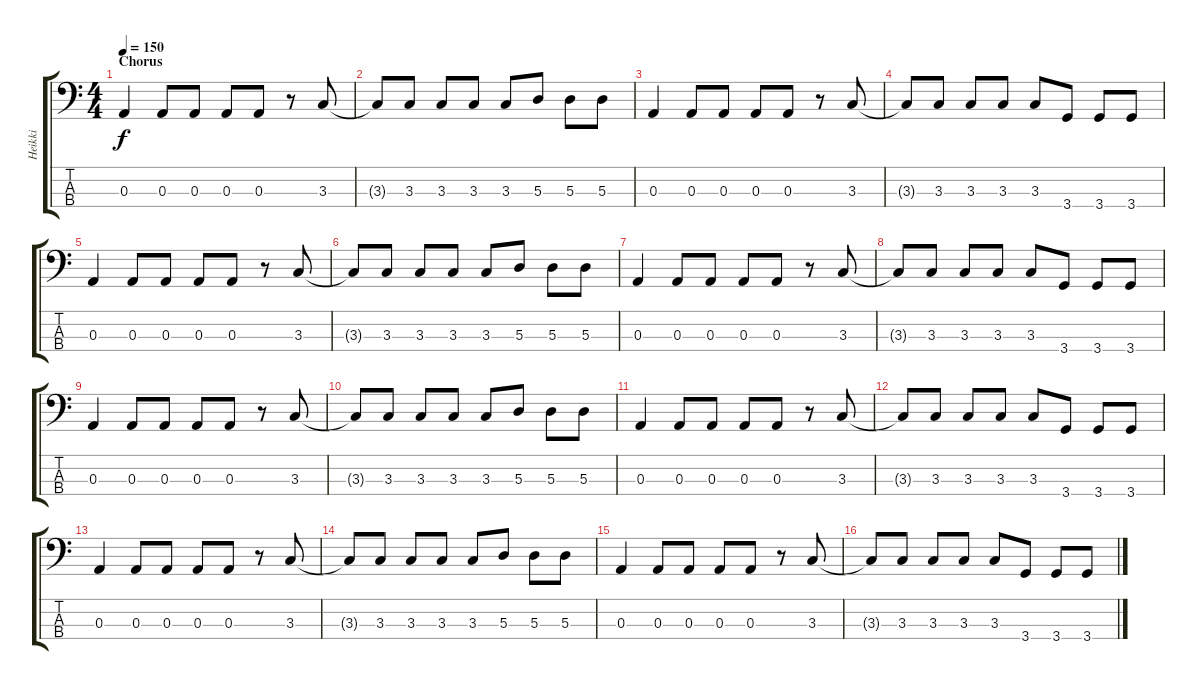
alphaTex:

\track ("Heikki" "Heikki") {instrument electricbassfinger}
\staff {score tabs}
\tuning (G2 D2 A1 E1) {hide}
\ts (4 4)
\section ("" "Chorus")
\tempo 150
\clef f4
\ks c
0.3.4{dy f} 0.3.8 0.3.8 0.3.8 0.3.8 r.8 3.3.8 |
3.3{t}.8 3.3.8 3.3.8 3.3.8 3.3.8 5.3.8 5.3.8 5.3.8 |
0.3.4 0.3.8 0.3.8 0.3.8 0.3.8 r.8 3.3.8 |
3.3{t}.8 3.3.8 3.3.8 3.3.8 3.3.8 3.4.8 3.4.8 3.4.8 |
0.3.4 0.3.8 0.3.8 0.3.8 0.3.8 r.8 3.3.8 |
3.3{t}.8 3.3.8 3.3.8 3.3.8 3.3.8 5.3.8 5.3.8 5.3.8 |
0.3.4 0.3.8 0.3.8 0.3.8 0.3.8 r.8 3.3.8 |
3.3{t}.8 3.3.8 3.3.8 3.3.8 3.3.8 3.4.8 3.4.8 3.4.8 |
0.3.4 0.3.8 0.3.8 0.3.8 0.3.8 r.8 3.3.8 |
3.3{t}.8 3.3.8 3.3.8 3.3.8 3.3.8 5.3.8 5.3.8 5.3.8 |
0.3.4 0.3.8 0.3.8 0.3.8 0.3.8 r.8 3.3.8 |
3.3{t}.8 3.3.8 3.3.8 3.3.8 3.3.8 3.4.8 3.4.8 3.4.8 |
0.3.4 0.3.8 0.3.8 0.3.8 0.3.8 r.8 3.3.8 |
3.3{t}.8 3.3.8 3.3.8 3.3.8 3.3.8 5.3.8 5.3.8 5.3.8 |
0.3.4 0.3.8 0.3.8 0.3.8 0.3.8 r.8 3.3.8 |
3.3{t}.8 3.3.8 3.3.8 3.3.8 3.3.8 3.4.8 3.4.8 3.4.8
